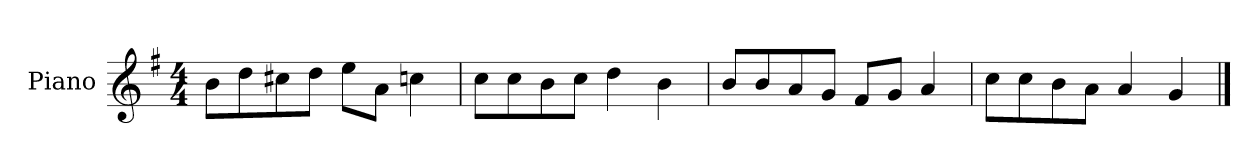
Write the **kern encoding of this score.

**kern
*part1
*staff1
*I"Piano
*I'P-no
*clefG2
*k[f#]
*M4/4
*MM90
=1
8b\L
8dd\
8cc#X\
8dd\J
8ee\L
8a\J
4ccn\
=2
8cc\L
8cc\
8b\
8cc\J
4dd\
4b\
=3
8b/L
8b/
8a/
8g/J
8f#/L
8g/J
4a/
=4
8cc\L
8cc\
8b\
8a\J
4a/
4g/
==
*-
